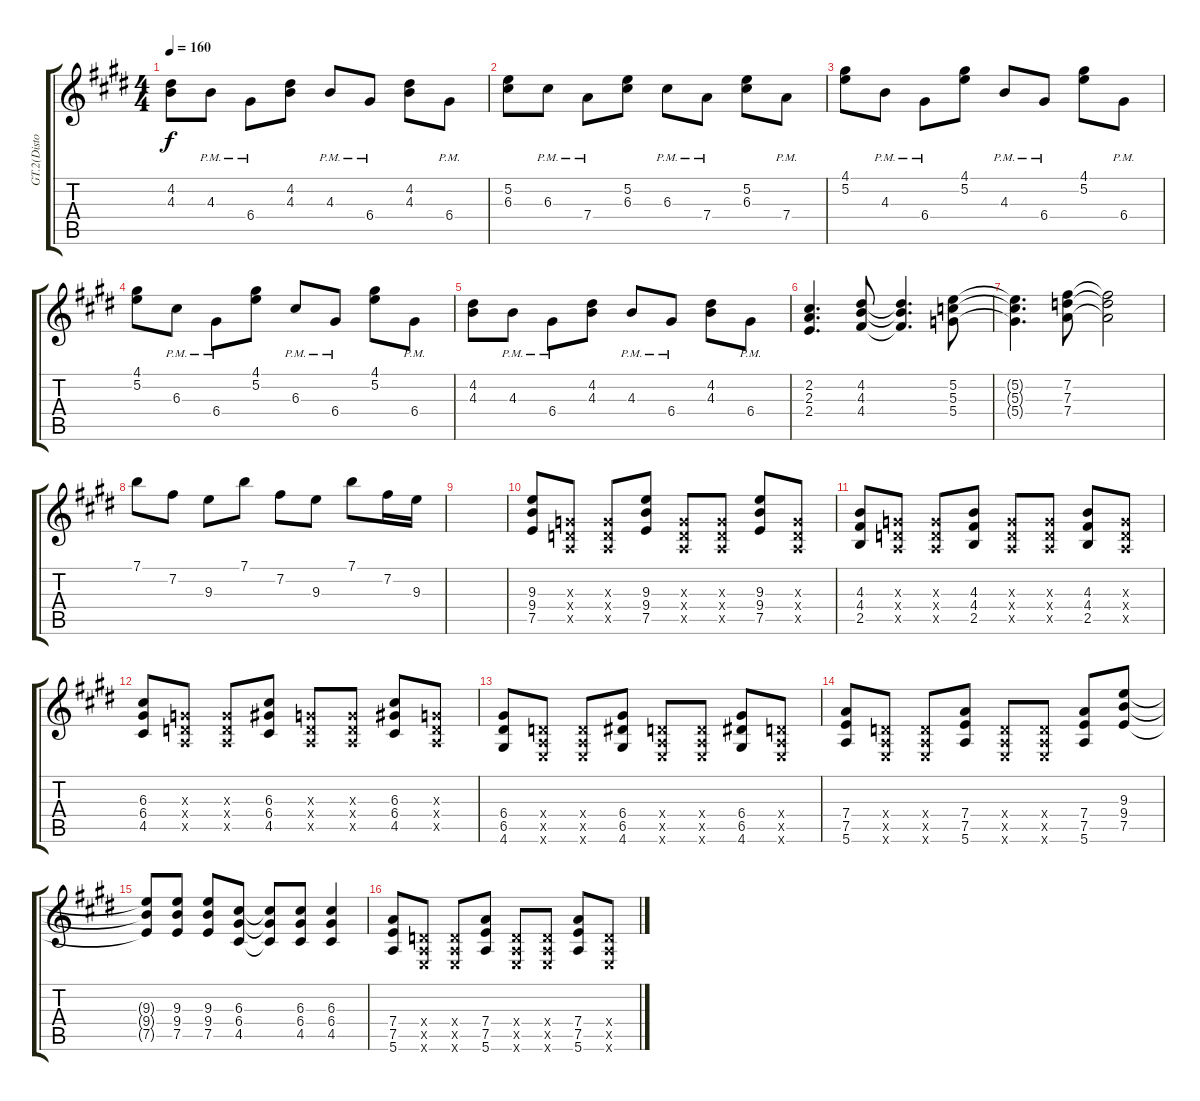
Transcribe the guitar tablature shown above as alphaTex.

\track ("GT.2(Distortion)" "GT.2(Disto") {instrument distortionguitar}
\staff {score tabs}
\tuning (E4 B3 G3 D3 A2 E2) {hide}
\ts (4 4)
\tempo 160
\clef g2
\ks e
(4.2 4.3).8{dy f} 4.3{pm}.8 6.4{pm}.8 (4.2 4.3).8 4.3{pm}.8 6.4{pm}.8 (4.2 4.3).8 6.4{pm}.8 |
(5.2 6.3).8 6.3{pm}.8 7.4{pm}.8 (5.2 6.3).8 6.3{pm}.8 7.4{pm}.8 (5.2 6.3).8 7.4{pm}.8 |
(4.1 5.2).8 4.3{pm}.8 6.4{pm}.8 (4.1 5.2).8 4.3{pm}.8 6.4{pm}.8 (4.1 5.2).8 6.4{pm}.8 |
(4.1 5.2).8 6.3{pm}.8 6.4{pm}.8 (4.1 5.2).8 6.3{pm}.8 6.4{pm}.8 (4.1 5.2).8 6.4{pm}.8 |
(4.2 4.3).8 4.3{pm}.8 6.4{pm}.8 (4.2 4.3).8 4.3{pm}.8 6.4{pm}.8 (4.2 4.3).8 6.4{pm}.8 |
(2.2 2.3 2.4).4{d} (4.2 4.3 4.4).8 (4.2{t} 4.3{t} 4.4{t}).4{d} (5.2 5.3 5.4).8 |
(5.2{t} 5.3{t} 5.4{t}).4{d} (7.2 7.3 7.4).8 (7.2{t} 7.3{t} 7.4{t}).2 |
7.1.8 7.2.8 9.3.8 7.1.8 7.2.8 9.3.8 7.1.8 7.2.16 9.3.16 |
|
(9.3 9.4 7.5).8 (0.3{x} 0.4{x} 0.5{x}).8 (0.3{x} 0.4{x} 0.5{x}).8 (9.3 9.4 7.5).8 (0.3{x} 0.4{x} 0.5{x}).8 (0.3{x} 0.4{x} 0.5{x}).8 (9.3 9.4 7.5).8 (0.3{x} 0.4{x} 0.5{x}).8 |
(4.3 4.4 2.5).8 (0.3{x} 0.4{x} 0.5{x}).8 (0.3{x} 0.4{x} 0.5{x}).8 (4.3 4.4 2.5).8 (0.3{x} 0.4{x} 0.5{x}).8 (0.3{x} 0.4{x} 0.5{x}).8 (4.3 4.4 2.5).8 (0.3{x} 0.4{x} 0.5{x}).8 |
(6.3 6.4 4.5).8 (0.3{x} 0.4{x} 0.5{x}).8 (0.3{x} 0.4{x} 0.5{x}).8 (6.3 6.4 4.5).8 (0.3{x} 0.4{x} 0.5{x}).8 (0.3{x} 0.4{x} 0.5{x}).8 (6.3 6.4 4.5).8 (0.3{x} 0.4{x} 0.5{x}).8 |
(6.4 6.5 4.6).8 (0.4{x} 0.5{x} 0.6{x}).8 (0.4{x} 0.5{x} 0.6{x}).8 (6.4 6.5 4.6).8 (0.4{x} 0.5{x} 0.6{x}).8 (0.4{x} 0.5{x} 0.6{x}).8 (6.4 6.5 4.6).8 (0.4{x} 0.5{x} 0.6{x}).8 |
(7.4 7.5 5.6).8 (0.4{x} 0.5{x} 0.6{x}).8 (0.4{x} 0.5{x} 0.6{x}).8 (7.4 7.5 5.6).8 (0.4{x} 0.5{x} 0.6{x}).8 (0.4{x} 0.5{x} 0.6{x}).8 (7.4 7.5 5.6).8 (9.3 9.4 7.5).8 |
(9.3{t} 9.4{t} 7.5{t}).8 (9.3 9.4 7.5).8 (9.3 9.4 7.5).8 (6.3 6.4 4.5).8 (6.3{t} 6.4{t} 4.5{t}).8 (6.3 6.4 4.5).8 (6.3 6.4 4.5).4 |
(7.4 7.5 5.6).8 (0.4{x} 0.5{x} 0.6{x}).8 (0.4{x} 0.5{x} 0.6{x}).8 (7.4 7.5 5.6).8 (0.4{x} 0.5{x} 0.6{x}).8 (0.4{x} 0.5{x} 0.6{x}).8 (7.4 7.5 5.6).8 (0.4{x} 0.5{x} 0.6{x}).8
